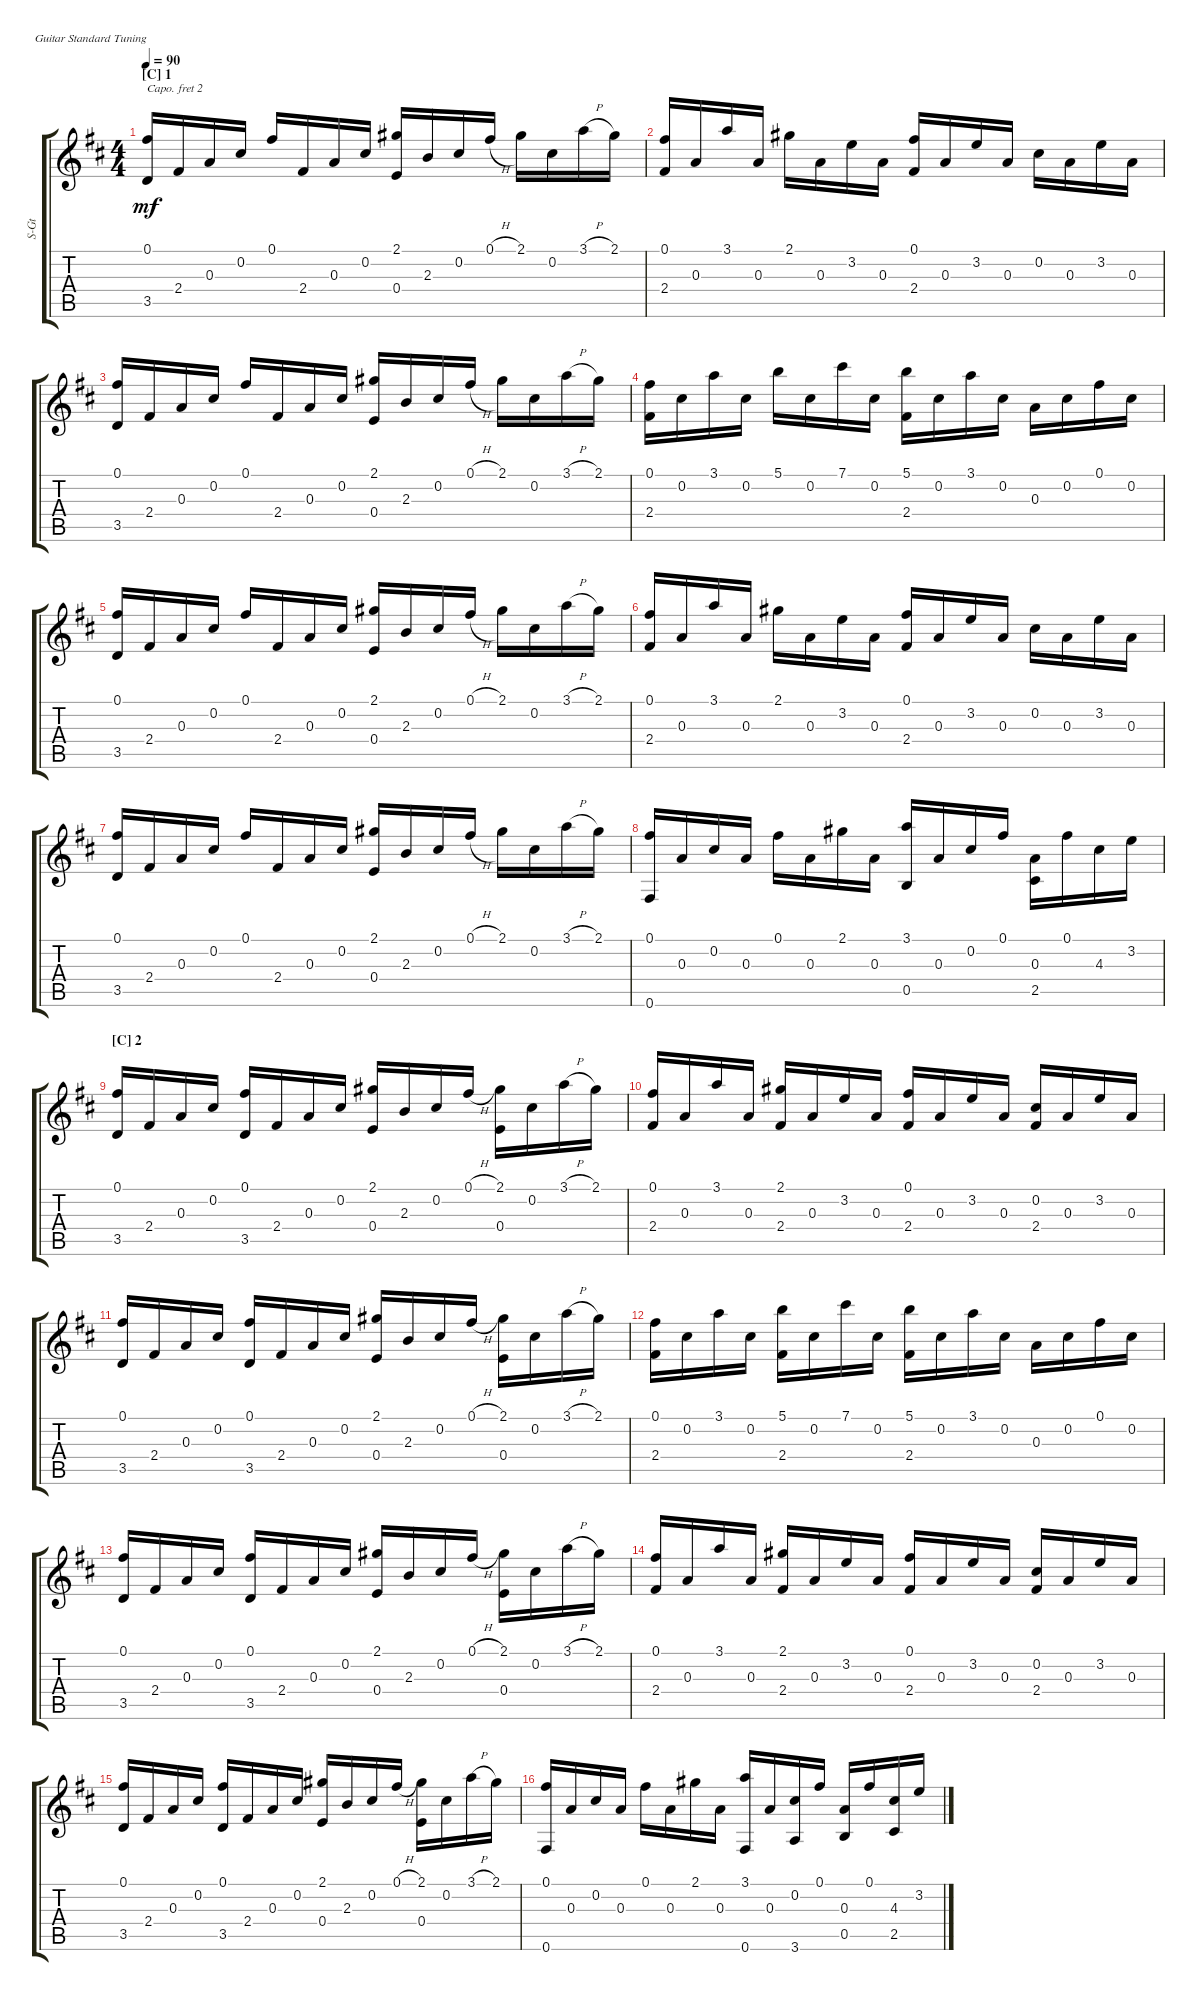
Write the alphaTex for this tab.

\bracketExtendMode groupsimilarinstruments
\track ("Guitar" "S-Gt") {instrument acousticguitarsteel}
\staff {score tabs}
\capo 2
\tuning (E4 B3 G3 D3 A2 E2)
\ts (4 4)
\section ("C" "1")
\tempo 90
\clef g2
\ks d
(0.1{acc forcenatural} 3.5{acc forcenatural}).16{dy mf beam Up} 2.4{acc forcenatural}.16{beam Up} 0.3{acc forcenatural}.16{beam Up} 0.2{acc forcenatural}.16{beam Up} 0.1{acc forcenatural}.16{beam Up} 2.4{acc forcenatural}.16{beam Up} 0.3{acc forcenatural}.16{beam Up} 0.2{acc forcenatural}.16{beam Up} (2.1{acc #} 0.4{acc forcenatural}).16{beam Up} 2.3{acc forcenatural}.16{beam Up} 0.2{acc forcenatural}.16{beam Up} 0.1{h acc forcenatural}.16{beam Up} 2.1{acc #}.16{beam Down} 0.2{acc forcenatural}.16{beam Down} 3.1{h acc forcenatural}.16{beam Down} 2.1{acc #}.16{beam Down} |
(0.1{acc forcenatural} 2.4{acc forcenatural}).16{beam Up} 0.3{acc forcenatural}.16{beam Up} 3.1{acc forcenatural}.16{beam Up} 0.3{acc forcenatural}.16{beam Up} 2.1{acc #}.16{beam Down} 0.3{acc forcenatural}.16{beam Down} 3.2{acc forcenatural}.16{beam Down} 0.3{acc forcenatural}.16{beam Down} (0.1{acc forcenatural} 2.4{acc forcenatural}).16{beam Up} 0.3{acc forcenatural}.16{beam Up} 3.2{acc forcenatural}.16{beam Up} 0.3{acc forcenatural}.16{beam Up} 0.2{acc forcenatural}.16{beam Down} 0.3{acc forcenatural}.16{beam Down} 3.2{acc forcenatural}.16{beam Down} 0.3{acc forcenatural}.16{beam Down} |
(0.1{acc forcenatural} 3.5{acc forcenatural}).16{beam Up} 2.4{acc forcenatural}.16{beam Up} 0.3{acc forcenatural}.16{beam Up} 0.2{acc forcenatural}.16{beam Up} 0.1{acc forcenatural}.16{beam Up} 2.4{acc forcenatural}.16{beam Up} 0.3{acc forcenatural}.16{beam Up} 0.2{acc forcenatural}.16{beam Up} (2.1{acc #} 0.4{acc forcenatural}).16{beam Up} 2.3{acc forcenatural}.16{beam Up} 0.2{acc forcenatural}.16{beam Up} 0.1{h acc forcenatural}.16{beam Up} 2.1{acc #}.16{beam Down} 0.2{acc forcenatural}.16{beam Down} 3.1{h acc forcenatural}.16{beam Down} 2.1{acc #}.16{beam Down} |
(0.1{acc forcenatural} 2.4{acc forcenatural}).16{beam Down} 0.2{acc forcenatural}.16{beam Down} 3.1{acc forcenatural}.16{beam Down} 0.2{acc forcenatural}.16{beam Down} 5.1{acc forcenatural}.16{beam Down} 0.2{acc forcenatural}.16{beam Down} 7.1{acc forcenatural}.16{beam Down} 0.2{acc forcenatural}.16{beam Down} (5.1{acc forcenatural} 2.4{acc forcenatural}).16{beam Down} 0.2{acc forcenatural}.16{beam Down} 3.1{acc forcenatural}.16{beam Down} 0.2{acc forcenatural}.16{beam Down} 0.3{acc forcenatural}.16{beam Down} 0.2{acc forcenatural}.16{beam Down} 0.1{acc forcenatural}.16{beam Down} 0.2{acc forcenatural}.16{beam Down} |
(0.1{acc forcenatural} 3.5{acc forcenatural}).16{beam Up} 2.4{acc forcenatural}.16{beam Up} 0.3{acc forcenatural}.16{beam Up} 0.2{acc forcenatural}.16{beam Up} 0.1{acc forcenatural}.16{beam Up} 2.4{acc forcenatural}.16{beam Up} 0.3{acc forcenatural}.16{beam Up} 0.2{acc forcenatural}.16{beam Up} (2.1{acc #} 0.4{acc forcenatural}).16{beam Up} 2.3{acc forcenatural}.16{beam Up} 0.2{acc forcenatural}.16{beam Up} 0.1{h acc forcenatural}.16{beam Up} 2.1{acc #}.16{beam Down} 0.2{acc forcenatural}.16{beam Down} 3.1{h acc forcenatural}.16{beam Down} 2.1{acc #}.16{beam Down} |
(0.1{acc forcenatural} 2.4{acc forcenatural}).16{beam Up} 0.3{acc forcenatural}.16{beam Up} 3.1{acc forcenatural}.16{beam Up} 0.3{acc forcenatural}.16{beam Up} 2.1{acc #}.16{beam Down} 0.3{acc forcenatural}.16{beam Down} 3.2{acc forcenatural}.16{beam Down} 0.3{acc forcenatural}.16{beam Down} (0.1{acc forcenatural} 2.4{acc forcenatural}).16{beam Up} 0.3{acc forcenatural}.16{beam Up} 3.2{acc forcenatural}.16{beam Up} 0.3{acc forcenatural}.16{beam Up} 0.2{acc forcenatural}.16{beam Down} 0.3{acc forcenatural}.16{beam Down} 3.2{acc forcenatural}.16{beam Down} 0.3{acc forcenatural}.16{beam Down} |
(0.1{acc forcenatural} 3.5{acc forcenatural}).16{beam Up} 2.4{acc forcenatural}.16{beam Up} 0.3{acc forcenatural}.16{beam Up} 0.2{acc forcenatural}.16{beam Up} 0.1{acc forcenatural}.16{beam Up} 2.4{acc forcenatural}.16{beam Up} 0.3{acc forcenatural}.16{beam Up} 0.2{acc forcenatural}.16{beam Up} (2.1{acc #} 0.4{acc forcenatural}).16{beam Up} 2.3{acc forcenatural}.16{beam Up} 0.2{acc forcenatural}.16{beam Up} 0.1{h acc forcenatural}.16{beam Up} 2.1{acc #}.16{beam Down} 0.2{acc forcenatural}.16{beam Down} 3.1{h acc forcenatural}.16{beam Down} 2.1{acc #}.16{beam Down} |
(0.1{acc forcenatural} 0.6{acc forcenatural}).16{beam Up} 0.3{acc forcenatural}.16{beam Up} 0.2{acc forcenatural}.16{beam Up} 0.3{acc forcenatural}.16{beam Up} 0.1{acc forcenatural}.16{beam Down} 0.3{acc forcenatural}.16{beam Down} 2.1{acc #}.16{beam Down} 0.3{acc forcenatural}.16{beam Down} (3.1{acc forcenatural} 0.5{acc forcenatural}).16{beam Up} 0.3{acc forcenatural}.16{beam Up} 0.2{acc forcenatural}.16{beam Up} 0.1{acc forcenatural}.16{beam Up} (0.3{acc forcenatural} 2.5{acc forcenatural}).16{beam Down} 0.1{acc forcenatural}.16{beam Down} 4.3{acc forcenatural}.16{beam Down} 3.2{acc forcenatural}.16{beam Down} |
\section ("C" "2")
(0.1{acc forcenatural} 3.5{acc forcenatural}).16{beam Up} 2.4{acc forcenatural}.16{beam Up} 0.3{acc forcenatural}.16{beam Up} 0.2{acc forcenatural}.16{beam Up} (0.1{acc forcenatural} 3.5{acc forcenatural}).16{beam Up} 2.4{acc forcenatural}.16{beam Up} 0.3{acc forcenatural}.16{beam Up} 0.2{acc forcenatural}.16{beam Up} (2.1{acc #} 0.4{acc forcenatural}).16{beam Up} 2.3{acc forcenatural}.16{beam Up} 0.2{acc forcenatural}.16{beam Up} 0.1{h acc forcenatural}.16{beam Up} (2.1{acc #} 0.4{acc forcenatural}).16{beam Down} 0.2{acc forcenatural}.16{beam Down} 3.1{h acc forcenatural}.16{beam Down} 2.1{acc #}.16{beam Down} |
(0.1{acc forcenatural} 2.4{acc forcenatural}).16{beam Up} 0.3{acc forcenatural}.16{beam Up} 3.1{acc forcenatural}.16{beam Up} 0.3{acc forcenatural}.16{beam Up} (2.1{acc #} 2.4{acc forcenatural}).16{beam Up} 0.3{acc forcenatural}.16{beam Up} 3.2{acc forcenatural}.16{beam Up} 0.3{acc forcenatural}.16{beam Up} (0.1{acc forcenatural} 2.4{acc forcenatural}).16{beam Up} 0.3{acc forcenatural}.16{beam Up} 3.2{acc forcenatural}.16{beam Up} 0.3{acc forcenatural}.16{beam Up} (2.4{acc forcenatural} 0.2{acc forcenatural}).16{beam Up} 0.3{acc forcenatural}.16{beam Up} 3.2{acc forcenatural}.16{beam Up} 0.3{acc forcenatural}.16{beam Up} |
(0.1{acc forcenatural} 3.5{acc forcenatural}).16{beam Up} 2.4{acc forcenatural}.16{beam Up} 0.3{acc forcenatural}.16{beam Up} 0.2{acc forcenatural}.16{beam Up} (0.1{acc forcenatural} 3.5{acc forcenatural}).16{beam Up} 2.4{acc forcenatural}.16{beam Up} 0.3{acc forcenatural}.16{beam Up} 0.2{acc forcenatural}.16{beam Up} (2.1{acc #} 0.4{acc forcenatural}).16{beam Up} 2.3{acc forcenatural}.16{beam Up} 0.2{acc forcenatural}.16{beam Up} 0.1{h acc forcenatural}.16{beam Up} (2.1{acc #} 0.4{acc forcenatural}).16{beam Down} 0.2{acc forcenatural}.16{beam Down} 3.1{h acc forcenatural}.16{beam Down} 2.1{acc #}.16{beam Down} |
(0.1{acc forcenatural} 2.4{acc forcenatural}).16{beam Down} 0.2{acc forcenatural}.16{beam Down} 3.1{acc forcenatural}.16{beam Down} 0.2{acc forcenatural}.16{beam Down} (5.1{acc forcenatural} 2.4{acc forcenatural}).16{beam Down} 0.2{acc forcenatural}.16{beam Down} 7.1{acc forcenatural}.16{beam Down} 0.2{acc forcenatural}.16{beam Down} (5.1{acc forcenatural} 2.4{acc forcenatural}).16{beam Down} 0.2{acc forcenatural}.16{beam Down} 3.1{acc forcenatural}.16{beam Down} 0.2{acc forcenatural}.16{beam Down} 0.3{acc forcenatural}.16{beam Down} 0.2{acc forcenatural}.16{beam Down} 0.1{acc forcenatural}.16{beam Down} 0.2{acc forcenatural}.16{beam Down} |
(0.1{acc forcenatural} 3.5{acc forcenatural}).16{beam Up} 2.4{acc forcenatural}.16{beam Up} 0.3{acc forcenatural}.16{beam Up} 0.2{acc forcenatural}.16{beam Up} (0.1{acc forcenatural} 3.5{acc forcenatural}).16{beam Up} 2.4{acc forcenatural}.16{beam Up} 0.3{acc forcenatural}.16{beam Up} 0.2{acc forcenatural}.16{beam Up} (2.1{acc #} 0.4{acc forcenatural}).16{beam Up} 2.3{acc forcenatural}.16{beam Up} 0.2{acc forcenatural}.16{beam Up} 0.1{h acc forcenatural}.16{beam Up} (2.1{acc #} 0.4{acc forcenatural}).16{beam Down} 0.2{acc forcenatural}.16{beam Down} 3.1{h acc forcenatural}.16{beam Down} 2.1{acc #}.16{beam Down} |
(0.1{acc forcenatural} 2.4{acc forcenatural}).16{beam Up} 0.3{acc forcenatural}.16{beam Up} 3.1{acc forcenatural}.16{beam Up} 0.3{acc forcenatural}.16{beam Up} (2.1{acc #} 2.4{acc forcenatural}).16{beam Up} 0.3{acc forcenatural}.16{beam Up} 3.2{acc forcenatural}.16{beam Up} 0.3{acc forcenatural}.16{beam Up} (0.1{acc forcenatural} 2.4{acc forcenatural}).16{beam Up} 0.3{acc forcenatural}.16{beam Up} 3.2{acc forcenatural}.16{beam Up} 0.3{acc forcenatural}.16{beam Up} (2.4{acc forcenatural} 0.2{acc forcenatural}).16{beam Up} 0.3{acc forcenatural}.16{beam Up} 3.2{acc forcenatural}.16{beam Up} 0.3{acc forcenatural}.16{beam Up} |
(0.1{acc forcenatural} 3.5{acc forcenatural}).16{beam Up} 2.4{acc forcenatural}.16{beam Up} 0.3{acc forcenatural}.16{beam Up} 0.2{acc forcenatural}.16{beam Up} (0.1{acc forcenatural} 3.5{acc forcenatural}).16{beam Up} 2.4{acc forcenatural}.16{beam Up} 0.3{acc forcenatural}.16{beam Up} 0.2{acc forcenatural}.16{beam Up} (2.1{acc #} 0.4{acc forcenatural}).16{beam Up} 2.3{acc forcenatural}.16{beam Up} 0.2{acc forcenatural}.16{beam Up} 0.1{h acc forcenatural}.16{beam Up} (2.1{acc #} 0.4{acc forcenatural}).16{beam Down} 0.2{acc forcenatural}.16{beam Down} 3.1{h acc forcenatural}.16{beam Down} 2.1{acc #}.16{beam Down} |
(0.1{acc forcenatural} 0.6{acc forcenatural}).16{beam Up} 0.3{acc forcenatural}.16{beam Up} 0.2{acc forcenatural}.16{beam Up} 0.3{acc forcenatural}.16{beam Up} 0.1{acc forcenatural}.16{beam Down} 0.3{acc forcenatural}.16{beam Down} 2.1{acc #}.16{beam Down} 0.3{acc forcenatural}.16{beam Down} (3.1{acc forcenatural} 0.6{acc forcenatural}).16{beam Up} 0.3{acc forcenatural}.16{beam Up} (0.2{acc forcenatural} 3.6{acc forcenatural}).16{beam Up} 0.1{acc forcenatural}.16{beam Up} (0.3{acc forcenatural} 0.5{acc forcenatural}).16{beam Up} 0.1{acc forcenatural}.16{beam Up} (4.3{acc forcenatural} 2.5{acc forcenatural}).16{beam Up} 3.2{acc forcenatural}.16{beam Up}
